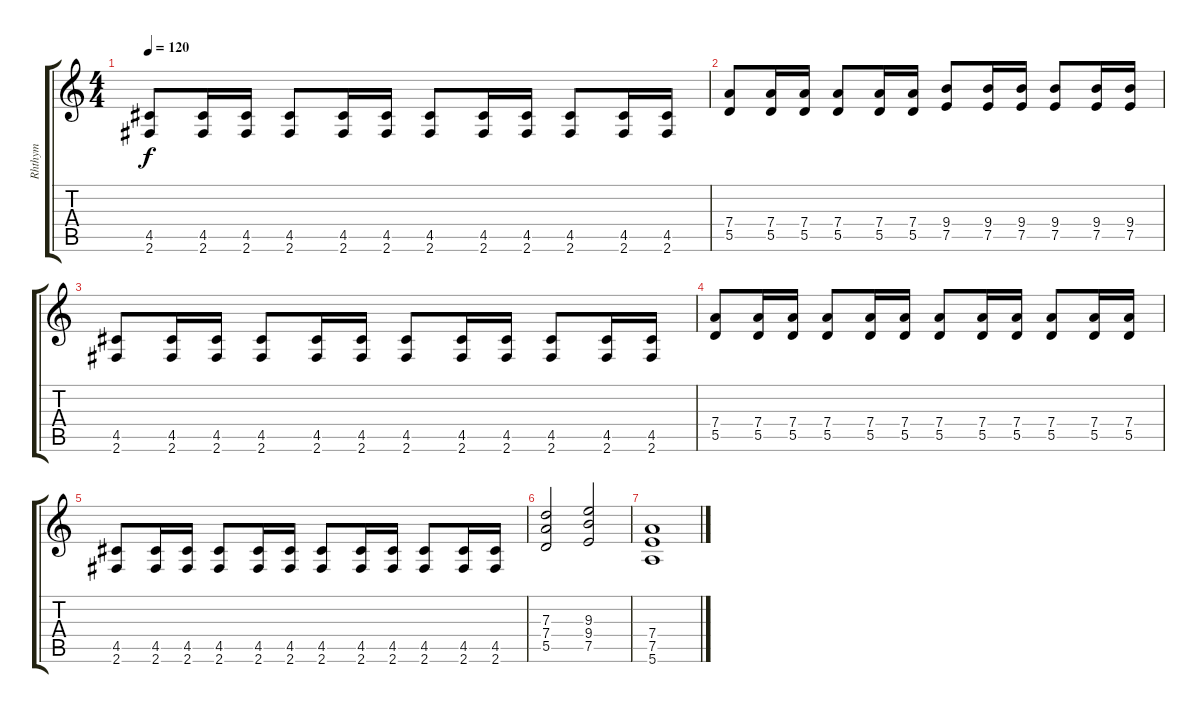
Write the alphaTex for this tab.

\track ("Rhthym" "Rhthym") {instrument distortionguitar}
\staff {score tabs}
\tuning (E4 B3 G3 D3 A2 E2) {hide}
\ts (4 4)
\tempo 120
\clef g2
\ks c
(4.5 2.6).8{dy f} (4.5 2.6).16 (4.5 2.6).16 (4.5 2.6).8 (4.5 2.6).16 (4.5 2.6).16 (4.5 2.6).8 (4.5 2.6).16 (4.5 2.6).16 (4.5 2.6).8 (4.5 2.6).16 (4.5 2.6).16 |
(7.4 5.5).8 (7.4 5.5).16 (7.4 5.5).16 (7.4 5.5).8 (7.4 5.5).16 (7.4 5.5).16 (9.4 7.5).8 (9.4 7.5).16 (9.4 7.5).16 (9.4 7.5).8 (9.4 7.5).16 (9.4 7.5).16 |
(4.5 2.6).8 (4.5 2.6).16 (4.5 2.6).16 (4.5 2.6).8 (4.5 2.6).16 (4.5 2.6).16 (4.5 2.6).8 (4.5 2.6).16 (4.5 2.6).16 (4.5 2.6).8 (4.5 2.6).16 (4.5 2.6).16 |
(7.4 5.5).8 (7.4 5.5).16 (7.4 5.5).16 (7.4 5.5).8 (7.4 5.5).16 (7.4 5.5).16 (7.4 5.5).8 (7.4 5.5).16 (7.4 5.5).16 (7.4 5.5).8 (7.4 5.5).16 (7.4 5.5).16 |
(4.5 2.6).8 (4.5 2.6).16 (4.5 2.6).16 (4.5 2.6).8 (4.5 2.6).16 (4.5 2.6).16 (4.5 2.6).8 (4.5 2.6).16 (4.5 2.6).16 (4.5 2.6).8 (4.5 2.6).16 (4.5 2.6).16 |
(7.3 7.4 5.5).2 (9.3 9.4 7.5).2 |
(7.4 7.5 5.6).1
